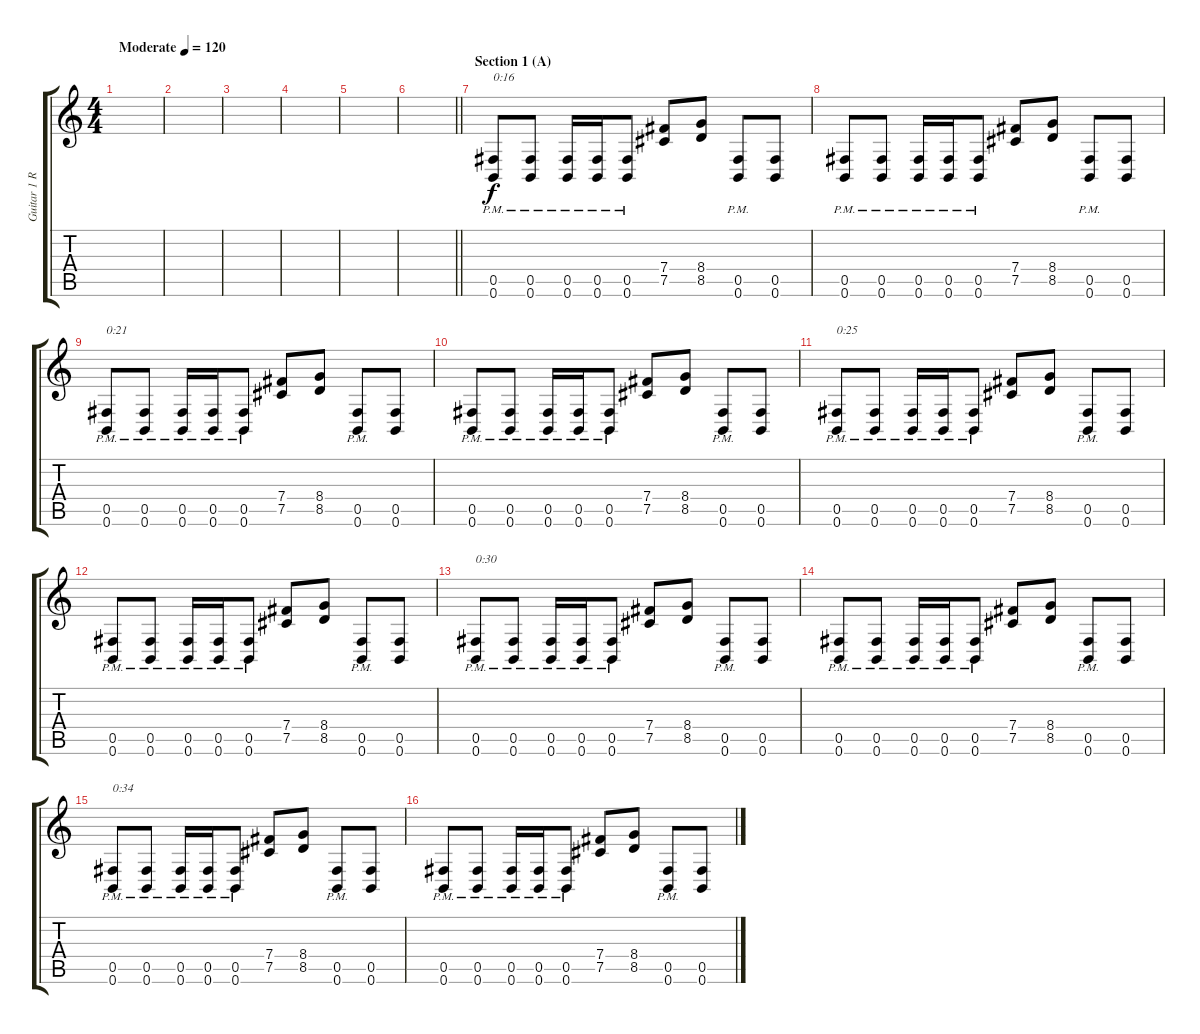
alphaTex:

\track ("Guitar 1 Rhythm" "Guitar 1 R") {instrument overdrivenguitar}
\staff {score tabs}
\tuning (E4 B3 E3 B2 Gb2 B1) {hide}
\ts (4 4)
\tempo (120 "Moderate")
\clef g2
\ks c
|
|
|
|
|
\barLineRight lightlight
|
\section ("" "Section 1 (A)")
(0.5{pm} 0.6).8{txt "0:16"} (0.5{pm} 0.6).8 (0.5{pm} 0.6).16 (0.5{pm} 0.6).16 (0.5{pm} 0.6).8 (7.4 7.5).8 (8.4 8.5).8 (0.5{pm} 0.6).8 (0.5 0.6).8 |
(0.5{pm} 0.6{pm}).8 (0.5{pm} 0.6{pm}).8 (0.5{pm} 0.6{pm}).16 (0.5{pm} 0.6{pm}).16 (0.5{pm} 0.6{pm}).8 (7.4 7.5).8 (8.4 8.5).8 (0.5 0.6{pm}).8 (0.5 0.6).8 |
(0.5{pm} 0.6{pm}).8{txt "0:21"} (0.5{pm} 0.6{pm}).8 (0.5{pm} 0.6{pm}).16 (0.5{pm} 0.6{pm}).16 (0.5{pm} 0.6{pm}).8 (7.4 7.5).8 (8.4 8.5).8 (0.5 0.6{pm}).8 (0.5 0.6).8 |
(0.5{pm} 0.6{pm}).8 (0.5{pm} 0.6{pm}).8 (0.5{pm} 0.6{pm}).16 (0.5{pm} 0.6{pm}).16 (0.5{pm} 0.6{pm}).8 (7.4 7.5).8 (8.4 8.5).8 (0.5 0.6{pm}).8 (0.5 0.6).8 |
(0.5{pm} 0.6).8{txt "0:25"} (0.5{pm} 0.6).8 (0.5{pm} 0.6).16 (0.5{pm} 0.6).16 (0.5{pm} 0.6).8 (7.4 7.5).8 (8.4 8.5).8 (0.5{pm} 0.6).8 (0.5 0.6).8 |
(0.5{pm} 0.6{pm}).8 (0.5{pm} 0.6{pm}).8 (0.5{pm} 0.6{pm}).16 (0.5{pm} 0.6{pm}).16 (0.5{pm} 0.6{pm}).8 (7.4 7.5).8 (8.4 8.5).8 (0.5 0.6{pm}).8 (0.5 0.6).8 |
(0.5{pm} 0.6{pm}).8{txt "0:30"} (0.5{pm} 0.6{pm}).8 (0.5{pm} 0.6{pm}).16 (0.5{pm} 0.6{pm}).16 (0.5{pm} 0.6{pm}).8 (7.4 7.5).8 (8.4 8.5).8 (0.5 0.6{pm}).8 (0.5 0.6).8 |
(0.5{pm} 0.6{pm}).8 (0.5{pm} 0.6{pm}).8 (0.5{pm} 0.6{pm}).16 (0.5{pm} 0.6{pm}).16 (0.5{pm} 0.6{pm}).8 (7.4 7.5).8 (8.4 8.5).8 (0.5 0.6{pm}).8 (0.5 0.6).8 |
(0.5{pm} 0.6).8{txt "0:34"} (0.5{pm} 0.6).8 (0.5{pm} 0.6).16 (0.5{pm} 0.6).16 (0.5{pm} 0.6).8 (7.4 7.5).8 (8.4 8.5).8 (0.5{pm} 0.6).8 (0.5 0.6).8 |
(0.5{pm} 0.6{pm}).8 (0.5{pm} 0.6{pm}).8 (0.5{pm} 0.6{pm}).16 (0.5{pm} 0.6{pm}).16 (0.5{pm} 0.6{pm}).8 (7.4 7.5).8 (8.4 8.5).8 (0.5 0.6{pm}).8 (0.5 0.6).8
